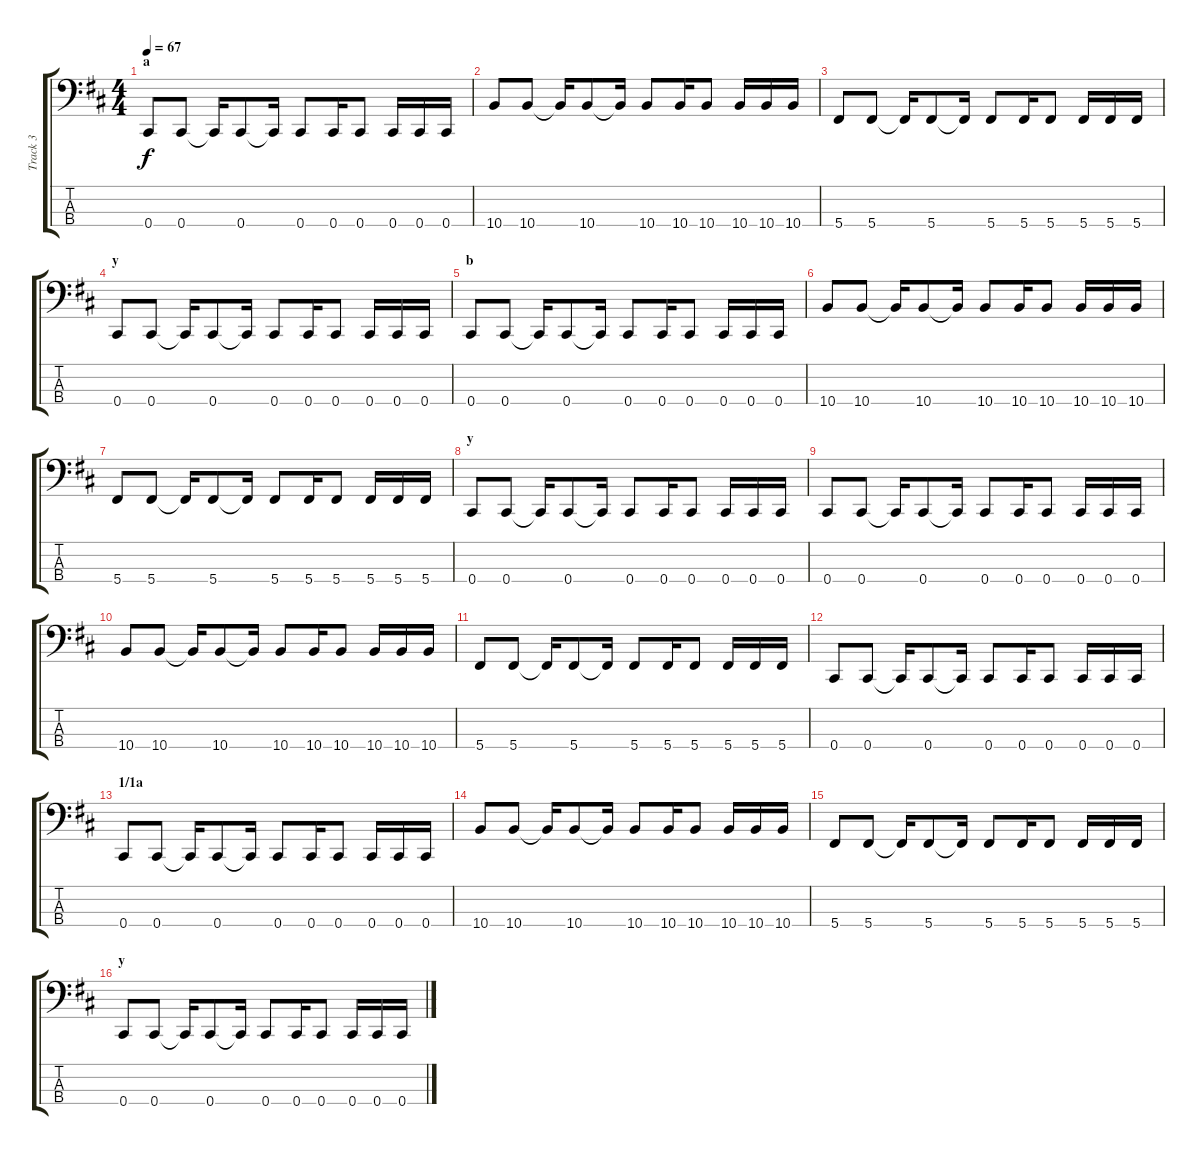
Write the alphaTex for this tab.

\track ("Track 3" "Track 3") {instrument electricbasspick}
\staff {score tabs}
\tuning (Gb2 Db2 Ab1 Db1) {hide}
\ts (4 4)
\section ("" "a")
\tempo 67
\clef f4
\ks d
0.4.8{dy f instrument electricbasspick} 0.4.8 0.4{t}.16 0.4.8 0.4{t}.16 0.4.8 0.4.16 0.4.8 0.4.16 0.4.16 0.4.16 |
10.4.8 10.4.8 10.4{t}.16 10.4.8 10.4{t}.16 10.4.8 10.4.16 10.4.8 10.4.16 10.4.16 10.4.16 |
5.4.8 5.4.8 5.4{t}.16 5.4.8 5.4{t}.16 5.4.8 5.4.16 5.4.8 5.4.16 5.4.16 5.4.16 |
\section ("" "y")
0.4.8 0.4.8 0.4{t}.16 0.4.8 0.4{t}.16 0.4.8 0.4.16 0.4.8 0.4.16 0.4.16 0.4.16 |
\section ("" "b")
0.4.8 0.4.8 0.4{t}.16 0.4.8 0.4{t}.16 0.4.8 0.4.16 0.4.8 0.4.16 0.4.16 0.4.16 |
10.4.8 10.4.8 10.4{t}.16 10.4.8 10.4{t}.16 10.4.8 10.4.16 10.4.8 10.4.16 10.4.16 10.4.16 |
5.4.8 5.4.8 5.4{t}.16 5.4.8 5.4{t}.16 5.4.8 5.4.16 5.4.8 5.4.16 5.4.16 5.4.16 |
\section ("" "y")
0.4.8 0.4.8 0.4{t}.16 0.4.8 0.4{t}.16 0.4.8 0.4.16 0.4.8 0.4.16 0.4.16 0.4.16 |
0.4.8 0.4.8 0.4{t}.16 0.4.8 0.4{t}.16 0.4.8 0.4.16 0.4.8 0.4.16 0.4.16 0.4.16 |
10.4.8 10.4.8 10.4{t}.16 10.4.8 10.4{t}.16 10.4.8 10.4.16 10.4.8 10.4.16 10.4.16 10.4.16 |
5.4.8 5.4.8 5.4{t}.16 5.4.8 5.4{t}.16 5.4.8 5.4.16 5.4.8 5.4.16 5.4.16 5.4.16 |
0.4.8 0.4.8 0.4{t}.16 0.4.8 0.4{t}.16 0.4.8 0.4.16 0.4.8 0.4.16 0.4.16 0.4.16 |
\section ("" "1/1a")
0.4.8 0.4.8 0.4{t}.16 0.4.8 0.4{t}.16 0.4.8 0.4.16 0.4.8 0.4.16 0.4.16 0.4.16 |
10.4.8 10.4.8 10.4{t}.16 10.4.8 10.4{t}.16 10.4.8 10.4.16 10.4.8 10.4.16 10.4.16 10.4.16 |
5.4.8 5.4.8 5.4{t}.16 5.4.8 5.4{t}.16 5.4.8 5.4.16 5.4.8 5.4.16 5.4.16 5.4.16 |
\section ("" "y")
0.4.8 0.4.8 0.4{t}.16 0.4.8 0.4{t}.16 0.4.8 0.4.16 0.4.8 0.4.16 0.4.16 0.4.16
